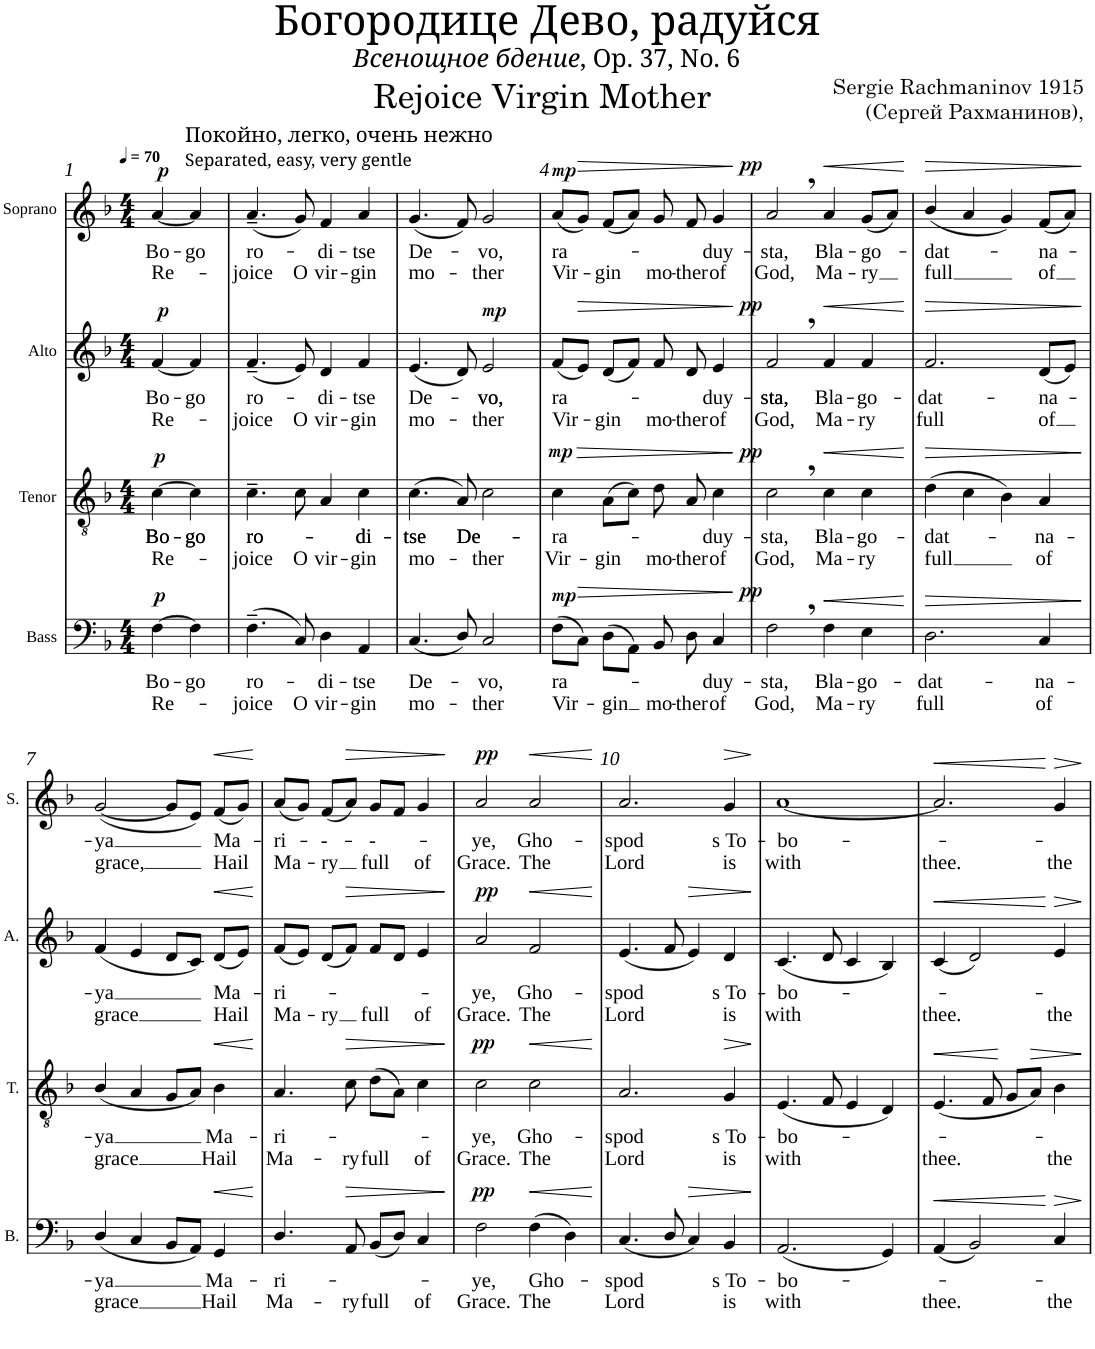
**kern	**text	**text	**dynam	**kern	**text	**text	**dynam	**kern	**text	**text	**dynam	**kern	**text	**text	**dynam
*part4	*part4	*part4	*part4	*part3	*part3	*part3	*part3	*part2	*part2	*part2	*part2	*part1	*part1	*part1	*part1
*staff4	*staff4	*staff4	*staff4	*staff3	*staff3	*staff3	*staff3	*staff2	*staff2	*staff2	*staff2	*staff1	*staff1	*staff1	*staff1
*I"Bass	*	*	*	*I"Tenor	*	*	*	*I"Alto	*	*	*	*I"Soprano	*	*	*
*I'B.	*	*	*	*I'T.	*	*	*	*I'A.	*	*	*	*I'S.	*	*	*
*clefF4	*	*	*	*clefGv2	*	*	*	*clefG2	*	*	*	*clefG2	*	*	*
*k[b-]	*	*	*	*k[b-]	*	*	*	*k[b-]	*	*	*	*k[b-]	*	*	*
*M4/4	*	*	*	*M4/4	*	*	*	*M4/4	*	*	*	*M4/4	*	*	*
*MM70	*	*	*	*MM70	*	*	*	*MM70	*	*	*	*MM70	*	*	*
=1	=1	=1	=1	=1	=1	=1	=1	=1	=1	=1	=1	=1	=1	=1	=1
!	!	!	!	!	!	!	!	!	!	!	!	!LO:TX:a:t=Покойно, легко, очень нежно	!	!	!
!	!	!	!	!	!	!	!	!	!	!	!	!LO:TX:a:t=Separated, easy, very gentle	!	!	!
!	!LO:LY:b	!LO:LY:b	!LO:DY:a	!	!LO:LY:b	!LO:LY:b	!LO:DY:a	!	!LO:LY:b	!LO:LY:b	!LO:DY:a	!	!LO:LY:b	!LO:LY:b	!LO:DY:a
[4F\	Bo-	Re-	p	[4c\	Bo-	Re-	p	[4f/	Bo-	Re-	p	[4a/	Bo-	Re-	p
!	!LO:LY:b	!	!	!	!LO:LY:b	!	!	!	!LO:LY:b	!	!	!	!LO:LY:b	!	!
4F\]	-go	.	.	4c\]	-go	.	.	4f/]	-go	.	.	4a/]	-go	.	.
=2	=2	=2	=2	=2	=2	=2	=2	=2	=2	=2	=2	=2	=2	=2	=2
!	!LO:LY:b	!LO:LY:b	!	!	!LO:LY:b	!LO:LY:b	!	!	!LO:LY:b	!LO:LY:b	!	!	!LO:LY:b	!LO:LY:b	!
(4.F~\	ro-	-joice	.	4.c~\	ro-	-joice	.	(4.f~/	ro-	-joice	.	(4.a~/	ro-	-joice	.
!	!	!LO:LY:b	!	!	!	!LO:LY:b	!	!	!	!LO:LY:b	!	!	!	!LO:LY:b	!
8C/)	.	O	.	8c\	.	O	.	8e/)	.	O	.	8g/)	.	O	.
!	!LO:LY:b	!LO:LY:b	!	!	!	!LO:LY:b	!	!	!LO:LY:b	!LO:LY:b	!	!	!LO:LY:b	!LO:LY:b	!
4D\	-di-	vir-	.	4A/	.	vir-	.	4d/	-di-	vir-	.	4f/	-di-	vir-	.
!	!LO:LY:b	!LO:LY:b	!	!	!LO:LY:b	!LO:LY:b	!	!	!LO:LY:b	!LO:LY:b	!	!	!LO:LY:b	!LO:LY:b	!
4AA/	-tse	-gin	.	4c\	-di-	-gin	.	4f/	-tse	-gin	.	4a/	-tse	-gin	.
=3	=3	=3	=3	=3	=3	=3	=3	=3	=3	=3	=3	=3	=3	=3	=3
!	!LO:LY:b	!LO:LY:b	!	!	!LO:LY:b	!LO:LY:b	!	!	!LO:LY:b	!LO:LY:b	!	!	!LO:LY:b	!LO:LY:b	!
(4.C/	De-	mo-	.	(4.c\	-tse	mo-	.	(4.e/	De-	mo-	.	(4.g/	De-	mo-	.
!	!	!	!	!	!LO:LY:b	!	!	!	!	!	!	!	!	!	!
8D/)	.	.	.	8A/)	De-	.	.	8d/)	.	.	.	8f/)	.	.	.
!	!LO:LY:b	!LO:LY:b	!	!	!	!LO:LY:b	!	!	!LO:LY:b	!LO:LY:b	!LO:DY:a	!	!LO:LY:b	!LO:LY:b	!
2C/	-vo,	-ther	.	2c\	.	-ther	.	2e/	-vo,	-ther	mp	2g/	-vo,	-ther	.
=4	=4	=4	=4	=4	=4	=4	=4	=4	=4	=4	=4	=4	=4	=4	=4
!	!LO:LY:b	!LO:LY:b	!LO:DY:a	!	!LO:LY:b	!LO:LY:b	!LO:HP:b	!	!LO:LY:b	!LO:LY:b	!	!	!LO:LY:b	!LO:LY:b	!
!	!	!	!	!	!	!	!LO:DY:n=1:a	!	!	!	!	!	!	!	!LO:DY:a
(8F\L	ra-	Vir-	mp	4c\	ra-	Vir-	> mp	(8f/L	ra-	Vir-	.	(8a/L	ra-	Vir-	mp
!	!	!	!LO:HP:b	!	!	!	!	!	!	!	!LO:HP:b	!	!	!	!LO:HP:b
8C\J)	.	.	>	.	.	.	.	8e/J)	.	.	>	8g/J)	.	.	>
!	!	!LO:LY:b	!	!	!	!LO:LY:b	!	!	!	!LO:LY:b	!	!	!	!LO:LY:b	!
(8D\L	.	-gin	.	(8A\L	.	-gin	.	(8d/L	.	-gin	.	(8f/L	.	-gin	.
8AA\J)	.	.	.	8c\J)	.	.	.	8f/J)	.	.	.	8a/J)	.	.	.
!	!	!LO:LY:b	!	!	!	!LO:LY:b	!	!	!	!LO:LY:b	!	!	!	!LO:LY:b	!
8BB-/	.	mo-	.	8d\	.	mo-	.	8f/	.	mo-	.	8g/	.	mo-	.
!	!	!LO:LY:b	!	!	!	!LO:LY:b	!	!	!	!LO:LY:b	!	!	!	!LO:LY:b	!
8D\	.	-ther	.	8A/	.	-ther	.	8d/	.	-ther	.	8f/	.	-ther	.
!	!LO:LY:b	!LO:LY:b	!	!	!LO:LY:b	!LO:LY:b	!	!	!LO:LY:b	!LO:LY:b	!	!	!LO:LY:b	!LO:LY:b	!
4C/	-duy-	of	.	4c\	-duy-	of	.	4e/	-duy-	of	.	4g/	-duy-	of	.
.	.	.	]	.	.	.	]	.	.	.	]	.	.	.	]
=5	=5	=5	=5	=5	=5	=5	=5	=5	=5	=5	=5	=5	=5	=5	=5
!	!LO:LY:b	!LO:LY:b	!LO:DY:a	!	!LO:LY:b	!LO:LY:b	!LO:DY:a	!	!LO:LY:b	!LO:LY:b	!LO:DY:a	!	!LO:LY:b	!LO:LY:b	!LO:DY:a
2F,\	-sta,	God,	pp	2c,\	-sta,	God,	pp	2f,/	-sta,	God,	pp	2a,/	-sta,	God,	pp
!	!LO:LY:b	!LO:LY:b	!LO:HP:b	!	!LO:LY:b	!LO:LY:b	!LO:HP:b	!	!LO:LY:b	!LO:LY:b	!LO:HP:b	!	!LO:LY:b	!LO:LY:b	!LO:HP:b
4F\	Bla-	Ma-	<	4c\	Bla-	Ma-	<	4f/	Bla-	Ma-	<	4a/	Bla-	Ma-	<
!	!LO:LY:b	!LO:LY:b	!	!	!LO:LY:b	!LO:LY:b	!	!	!LO:LY:b	!LO:LY:b	!	!	!LO:LY:b	!LO:LY:b	!
4E\	-go-	-ry	.	4c\	-go-	-ry	.	4f/	-go-	-ry	.	(8g/L	-go-	-ry	.
.	.	.	.	.	.	.	.	.	.	.	.	8a/J)	.	.	.
.	.	.	[	.	.	.	[	.	.	.	[	.	.	.	[
=6	=6	=6	=6	=6	=6	=6	=6	=6	=6	=6	=6	=6	=6	=6	=6
!	!LO:LY:b	!LO:LY:b	!LO:HP:b	!	!LO:LY:b	!LO:LY:b	!LO:HP:b	!	!LO:LY:b	!LO:LY:b	!LO:HP:b	!	!LO:LY:b	!LO:LY:b	!LO:HP:b
2.D\	-dat-	full	>	(4d\	-dat-	full	>	2.f/	-dat-	full	>	(4b-/	-dat-	full	>
.	.	.	.	4c\	.	.	.	.	.	.	.	4a/	.	.	.
.	.	.	.	4B-\)	.	.	.	.	.	.	.	4g/)	.	.	.
!	!LO:LY:b	!LO:LY:b	!	!	!LO:LY:b	!LO:LY:b	!	!	!LO:LY:b	!LO:LY:b	!	!	!LO:LY:b	!LO:LY:b	!
4C/	-na-	of	.	4A/	-na-	of	.	(8d/L	-na-	of	.	(8f/L	-na-	of	.
.	.	.	.	.	.	.	.	8e/J)	.	.	.	8a/J)	.	.	.
.	.	.	]	.	.	.	]	.	.	.	]	.	.	.	]
!!LO:LB:g=z
=7	=7	=7	=7	=7	=7	=7	=7	=7	=7	=7	=7	=7	=7	=7	=7
!	!LO:LY:b	!LO:LY:b	!	!	!LO:LY:b	!LO:LY:b	!	!	!LO:LY:b	!LO:LY:b	!	!	!LO:LY:b	!LO:LY:b	!
(4D/	-ya	grace	.	(4B-/	-ya	grace	.	(4f/	-ya	grace	.	([2g/	-ya	grace,	.
4C/	.	.	.	4A/	.	.	.	4e/	.	.	.	.	.	.	.
8BB-/L	.	.	.	8G/L	.	.	.	8d/L	.	.	.	8g/L]	.	.	.
8AA/J)	.	.	.	8A/J)	.	.	.	8c/J)	.	.	.	8e/J)	.	.	.
!	!LO:LY:b	!LO:LY:b	!LO:HP:b	!	!LO:LY:b	!LO:LY:b	!LO:HP:b	!	!LO:LY:b	!LO:LY:b	!LO:HP:b	!	!LO:LY:b	!LO:LY:b	!LO:HP:b
4GG/	Ma-	Hail	<	4B-\	Ma-	Hail	<	(8d/L	Ma-	Hail	<	(8f/L	Ma-	Hail	<
.	.	.	.	.	.	.	.	8e/J)	.	.	.	8g/J)	.	.	.
.	.	.	[	.	.	.	[	.	.	.	[	.	.	.	[
=8	=8	=8	=8	=8	=8	=8	=8	=8	=8	=8	=8	=8	=8	=8	=8
!	!LO:LY:b	!LO:LY:b	!	!	!LO:LY:b	!LO:LY:b	!	!	!LO:LY:b	!LO:LY:b	!	!	!LO:LY:b	!LO:LY:b	!
4.D/	-ri-	Ma-	.	4.A/	-ri-	Ma-	.	(8f/L	-ri-	Ma-	.	(8a/L	-ri-	Ma-	.
.	.	.	.	.	.	.	.	8e/J)	.	.	.	8g/J)	.	.	.
!	!	!	!	!	!	!	!	!	!	!LO:LY:b	!	!	!LO:LY:b	!LO:LY:b	!
.	.	.	.	.	.	.	.	(8d/L	.	-ry	.	(8f/L	---	-ry	.
!	!	!LO:LY:b	!LO:HP:b	!	!	!LO:LY:b	!LO:HP:b	!	!	!	!LO:HP:b	!	!	!	!LO:HP:b
8AA/	.	-ry	>	8c\	.	-ry	>	8f/J)	.	.	>	8a/J)	.	.	>
!	!	!LO:LY:b	!	!	!	!LO:LY:b	!	!	!	!LO:LY:b	!	!	!LO:LY:b	!LO:LY:b	!
(8BB-/L	.	full	.	(8d\L	.	full	.	8f/L	.	full	.	8g/L	---	full	.
8D/J)	.	.	.	8A\J)	.	.	.	8d/J	.	.	.	8f/J	.	.	.
!	!	!LO:LY:b	!	!	!	!LO:LY:b	!	!	!	!LO:LY:b	!	!	!	!LO:LY:b	!
4C/	.	of	.	4c\	.	of	.	4e/	.	of	.	4g/	.	of	.
.	.	.	]	.	.	.	]	.	.	.	]	.	.	.	]
=9	=9	=9	=9	=9	=9	=9	=9	=9	=9	=9	=9	=9	=9	=9	=9
!	!LO:LY:b	!LO:LY:b	!LO:DY:a	!	!LO:LY:b	!LO:LY:b	!LO:DY:a	!	!LO:LY:b	!LO:LY:b	!LO:DY:a	!	!LO:LY:b	!LO:LY:b	!LO:DY:a
2F\	-ye,	Grace.	pp	2c\	-ye,	Grace.	pp	2a/	-ye,	Grace.	pp	2a/	-ye,	Grace.	pp
!	!LO:LY:b	!LO:LY:b	!LO:HP:b	!	!LO:LY:b	!LO:LY:b	!LO:HP:b	!	!LO:LY:b	!LO:LY:b	!LO:HP:b	!	!LO:LY:b	!LO:LY:b	!LO:HP:b
(4F\	Gho-	The	<	2c\	Gho-	The	<	2f/	Gho-	The	<	2a/	Gho-	The	<
4D\)	.	.	.	.	.	.	.	.	.	.	.	.	.	.	.
.	.	.	[	.	.	.	[	.	.	.	[	.	.	.	[
=10	=10	=10	=10	=10	=10	=10	=10	=10	=10	=10	=10	=10	=10	=10	=10
!	!LO:LY:b	!LO:LY:b	!	!	!LO:LY:b	!LO:LY:b	!	!	!LO:LY:b	!LO:LY:b	!	!	!LO:LY:b	!LO:LY:b	!
(4.C/	-spod	Lord	.	2.A/	-spod	Lord	.	(4.e/	-spod	Lord	.	2.a/	-spod	Lord	.
8D/	.	.	.	.	.	.	.	8f/	.	.	.	.	.	.	.
!	!	!	!LO:HP:b	!	!	!	!	!	!	!	!LO:HP:b	!	!	!	!
4C/)	.	.	>	.	.	.	.	4e/)	.	.	>	.	.	.	.
!	!LO:LY:b	!LO:LY:b	!	!	!LO:LY:b	!LO:LY:b	!LO:HP:b	!	!LO:LY:b	!LO:LY:b	!	!	!LO:LY:b	!LO:LY:b	!LO:HP:b
4BB-/	s To-	is	.	4G/	s To-	is	>	4d/	s To-	is	.	4g/	s To-	is	>
.	.	.	]	.	.	.	]	.	.	.	]	.	.	.	]
=11	=11	=11	=11	=11	=11	=11	=11	=11	=11	=11	=11	=11	=11	=11	=11
!	!LO:LY:b	!LO:LY:b	!	!	!LO:LY:b	!LO:LY:b	!	!	!LO:LY:b	!LO:LY:b	!	!	!LO:LY:b	!LO:LY:b	!
(2.AA/	-bo-	with	.	(4.E/	-bo-	with	.	(4.c/	-bo-	with	.	[1a	-bo-	with	.
.	.	.	.	8F/	.	.	.	8d/	.	.	.	.	.	.	.
.	.	.	.	4E/	.	.	.	4c/	.	.	.	.	.	.	.
4GG/)	.	.	.	4D/)	.	.	.	4B-/)	.	.	.	.	.	.	.
=12	=12	=12	=12	=12	=12	=12	=12	=12	=12	=12	=12	=12	=12	=12	=12
!	!	!LO:LY:b	!LO:HP:b	!	!	!LO:LY:b	!LO:HP:b	!	!	!LO:LY:b	!LO:HP:b	!	!	!LO:LY:b	!LO:HP:b
(4AA/	.	thee.	<	(4.E/	.	thee.	<	(4c/	.	thee.	<	2.a/]	.	thee.	<
2BB-/)	.	.	.	.	.	.	.	2d/)	.	.	.	.	.	.	.
.	.	.	.	8F/	.	.	.	.	.	.	.	.	.	.	.
.	.	.	.	8G/L	.	.	[	.	.	.	.	.	.	.	.
!	!	!	!	!	!	!	!LO:HP:b	!	!	!	!	!	!	!	!
.	.	.	.	8A/J)	.	.	>	.	.	.	.	.	.	.	.
!	!	!LO:LY:b	!LO:HP:n=1:b	!	!	!LO:LY:b	!	!	!	!LO:LY:b	!LO:HP:n=1:b	!	!	!LO:LY:b	!LO:HP:n=1:b
4C/	.	the	[ >	4B-\	.	the	.	4e/	.	the	[ >	4g/	.	the	[ >
.	.	.	]	.	.	.	]	.	.	.	]	.	.	.	]
=	=	=	=	=	=	=	=	=	=	=	=	=	=	=	=
*-	*-	*-	*-	*-	*-	*-	*-	*-	*-	*-	*-	*-	*-	*-	*-
